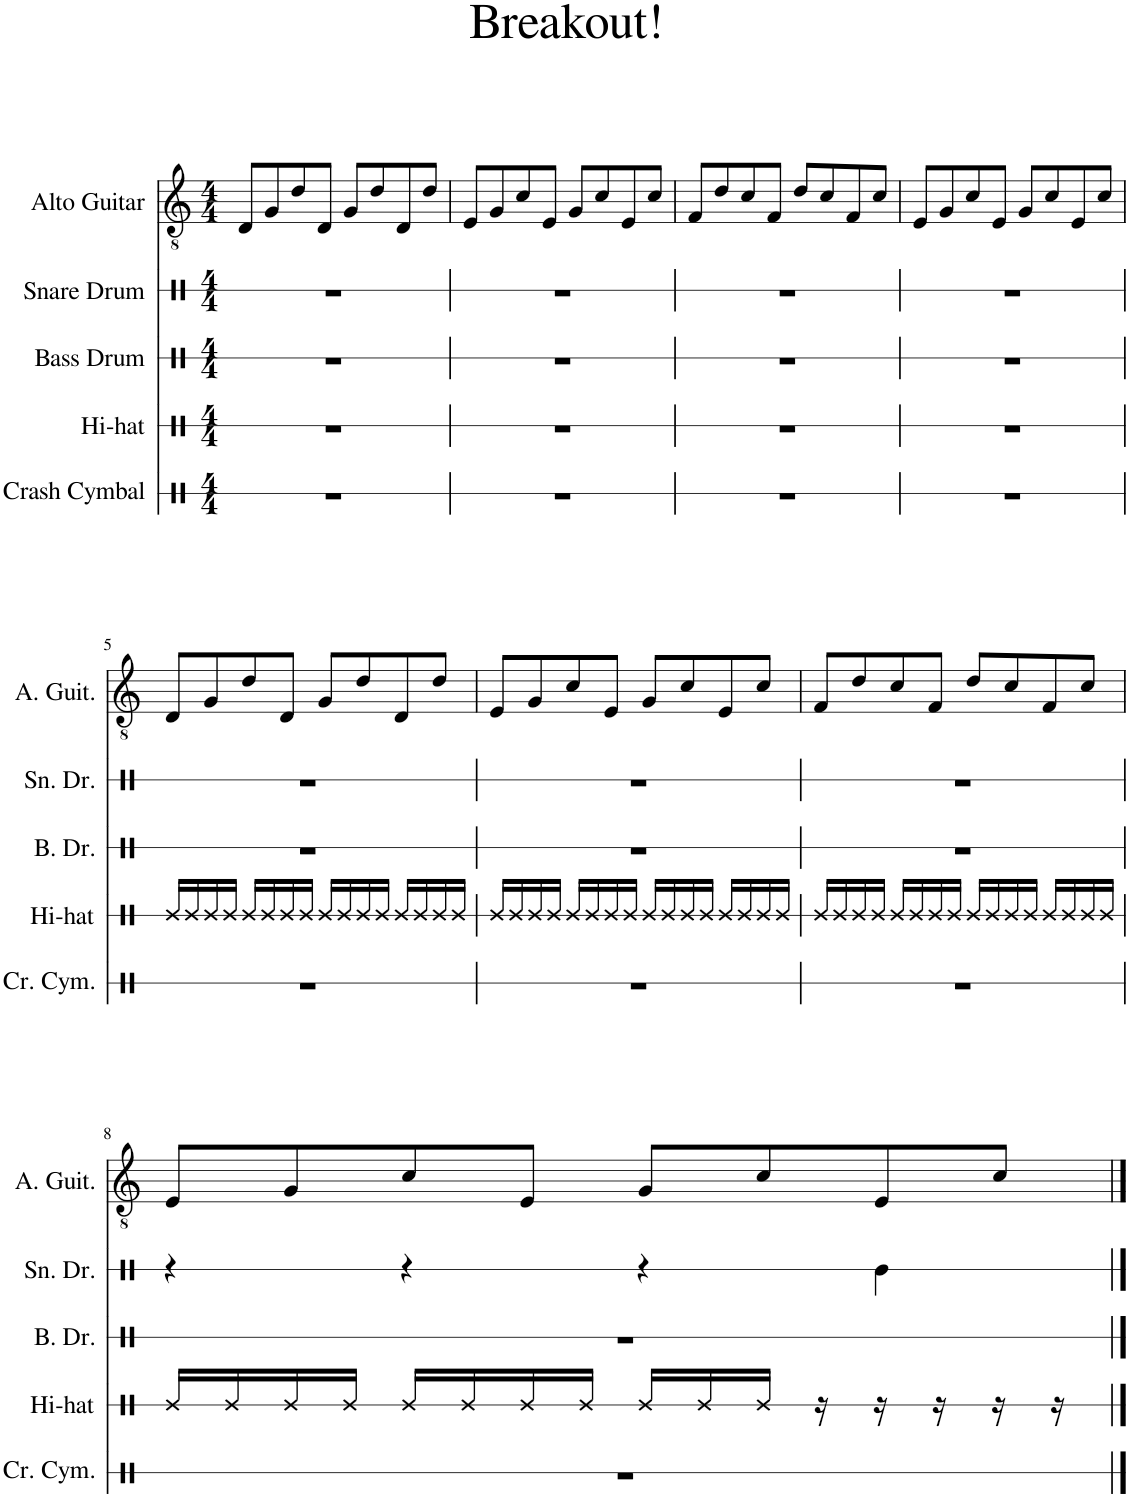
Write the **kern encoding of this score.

**kern	**kern	**kern	**kern	**kern
*part5	*part4	*part3	*part2	*part1
*staff5	*staff4	*staff3	*staff2	*staff1
*I"Crash Cymbal	*I"Hi-hat	*I"Bass Drum	*I"Snare Drum	*I"Alto Guitar
*I'Cr. Cym.	*I'Hi-hat	*I'B. Dr.	*I'Sn. Dr.	*I'A. Guit.
*stria1	*stria1	*stria1	*stria1	*
*clefX	*clefX	*clefX	*clefX	*clefGv2
*k[]	*k[]	*k[]	*k[]	*k[]
*M4/4	*M4/4	*M4/4	*M4/4	*M4/4
=1	=1	=1	=1	=1
1r	1r	1r	1r	8D/L
.	.	.	.	8G/
.	.	.	.	8d/
.	.	.	.	8D/J
.	.	.	.	8G/L
.	.	.	.	8d/
.	.	.	.	8D/
.	.	.	.	8d/J
=2	=2	=2	=2	=2
1r	1r	1r	1r	8E/L
.	.	.	.	8G/
.	.	.	.	8c/
.	.	.	.	8E/J
.	.	.	.	8G/L
.	.	.	.	8c/
.	.	.	.	8E/
.	.	.	.	8c/J
=3	=3	=3	=3	=3
1r	1r	1r	1r	8F/L
.	.	.	.	8d/
.	.	.	.	8c/
.	.	.	.	8F/J
.	.	.	.	8d/L
.	.	.	.	8c/
.	.	.	.	8F/
.	.	.	.	8c/J
=4	=4	=4	=4	=4
1r	1r	1r	1r	8E/L
.	.	.	.	8G/
.	.	.	.	8c/
.	.	.	.	8E/J
.	.	.	.	8G/L
.	.	.	.	8c/
.	.	.	.	8E/
.	.	.	.	8c/J
!!LO:LB:g=z
=5	=5	=5	=5	=5
1r	16Re/LL	1r	1r	8D/L
.	16Re/	.	.	.
.	16Re/	.	.	8G/
.	16Re/JJ	.	.	.
.	16Re/LL	.	.	8d/
.	16Re/	.	.	.
.	16Re/	.	.	8D/J
.	16Re/JJ	.	.	.
.	16Re/LL	.	.	8G/L
.	16Re/	.	.	.
.	16Re/	.	.	8d/
.	16Re/JJ	.	.	.
.	16Re/LL	.	.	8D/
.	16Re/	.	.	.
.	16Re/	.	.	8d/J
.	16Re/JJ	.	.	.
=6	=6	=6	=6	=6
1r	16Re/LL	1r	1r	8E/L
.	16Re/	.	.	.
.	16Re/	.	.	8G/
.	16Re/JJ	.	.	.
.	16Re/LL	.	.	8c/
.	16Re/	.	.	.
.	16Re/	.	.	8E/J
.	16Re/JJ	.	.	.
.	16Re/LL	.	.	8G/L
.	16Re/	.	.	.
.	16Re/	.	.	8c/
.	16Re/JJ	.	.	.
.	16Re/LL	.	.	8E/
.	16Re/	.	.	.
.	16Re/	.	.	8c/J
.	16Re/JJ	.	.	.
=7	=7	=7	=7	=7
1r	16Re/LL	1r	1r	8F/L
.	16Re/	.	.	.
.	16Re/	.	.	8d/
.	16Re/JJ	.	.	.
.	16Re/LL	.	.	8c/
.	16Re/	.	.	.
.	16Re/	.	.	8F/J
.	16Re/JJ	.	.	.
.	16Re/LL	.	.	8d/L
.	16Re/	.	.	.
.	16Re/	.	.	8c/
.	16Re/JJ	.	.	.
.	16Re/LL	.	.	8F/
.	16Re/	.	.	.
.	16Re/	.	.	8c/J
.	16Re/JJ	.	.	.
!!LO:LB:g=z
=8	=8	=8	=8	=8
1r	16Re/LL	1r	4r	8E/L
.	16Re/	.	.	.
.	16Re/	.	.	8G/
.	16Re/JJ	.	.	.
.	16Re/LL	.	4r	8c/
.	16Re/	.	.	.
.	16Re/	.	.	8E/J
.	16Re/JJ	.	.	.
.	16Re/LL	.	4r	8G/L
.	16Re/	.	.	.
.	16Re/JJ	.	.	8c/
.	16r	.	.	.
.	16r	.	4Re\	8E/
.	16r	.	.	.
.	16r	.	.	8c/J
.	16r	.	.	.
==	==	==	==	==
*-	*-	*-	*-	*-
